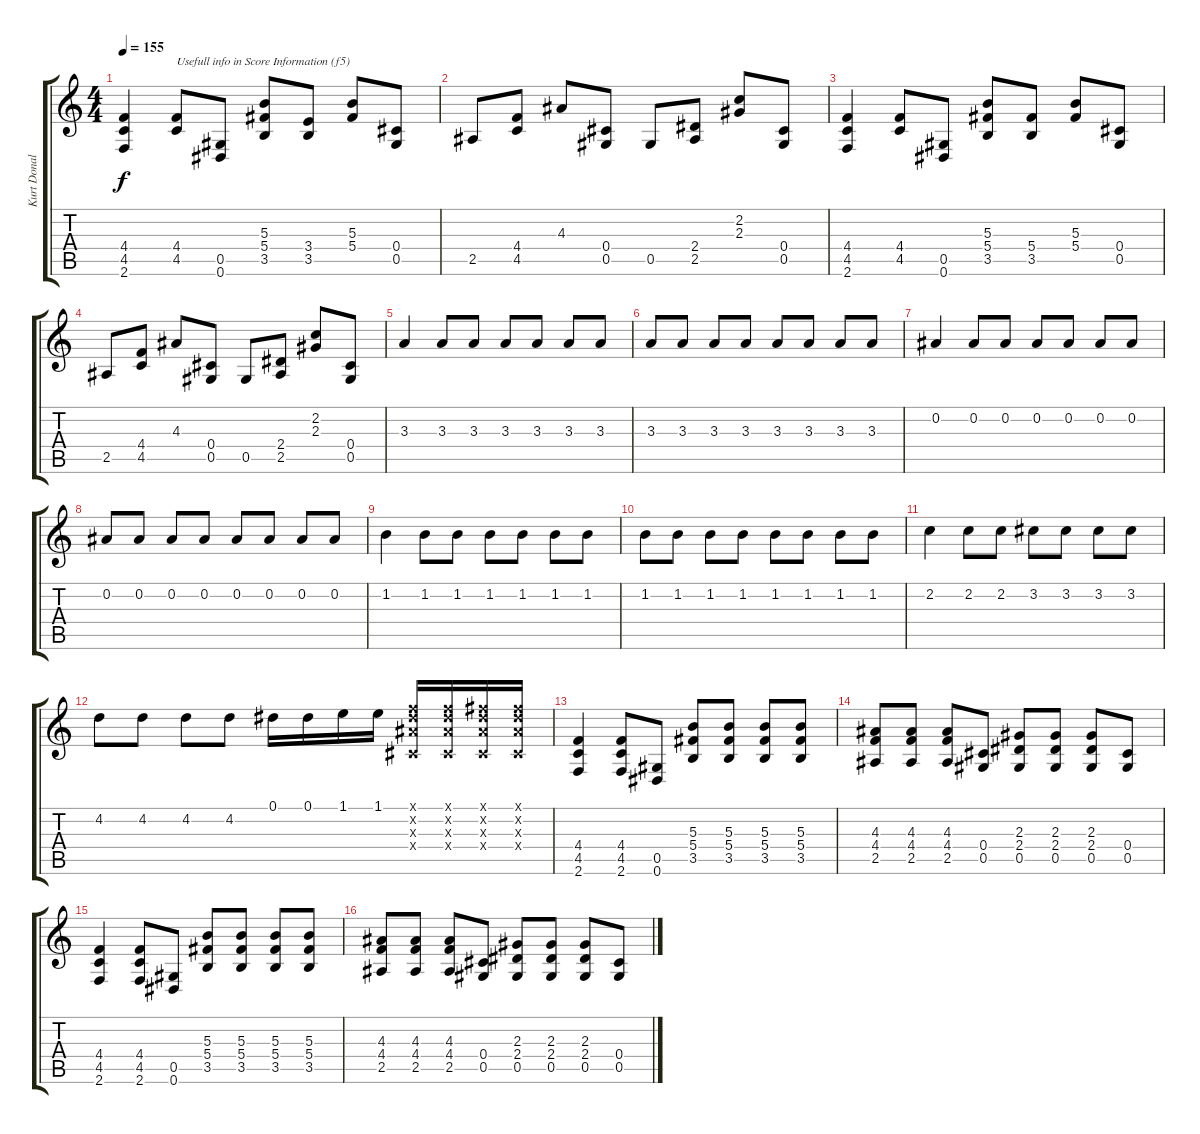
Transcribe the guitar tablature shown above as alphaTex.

\track ("Kurt Donald Cobain " "Kurt Donal") {instrument electricguitarclean}
\staff {score tabs}
\tuning (Eb4 Bb3 Gb3 Db3 Ab2 Eb2) {hide}
\ts (4 4)
\tempo 155
\clef g2
\ks c
(4.4 4.5 2.6).4{dy f instrument electricguitarclean} (4.4 4.5).8{txt "Usefull info in Score Information (f5) "} (0.5 0.6).8 (5.3 5.4 3.5).8 (3.4 3.5).8 (5.3 5.4).8 (0.4 0.5).8 |
2.5.8 (4.4 4.5).8 4.3.8 (0.4 0.5).8 0.5.8 (2.4 2.5).8 (2.2 2.3).8 (0.4 0.5).8 |
(4.4 4.5 2.6).4 (4.4 4.5).8 (0.5 0.6).8 (5.3 5.4 3.5).8 (5.4 3.5).8 (5.3 5.4).8 (0.4 0.5).8 |
2.5.8 (4.4 4.5).8 4.3.8 (0.4 0.5).8 0.5.8 (2.4 2.5).8 (2.2 2.3).8 (0.4 0.5).8 |
3.3.4{instrument distortionguitar} 3.3.8 3.3.8 3.3.8 3.3.8 3.3.8 3.3.8 |
3.3.8 3.3.8 3.3.8 3.3.8 3.3.8 3.3.8 3.3.8 3.3.8 |
0.2.4 0.2.8 0.2.8 0.2.8 0.2.8 0.2.8 0.2.8 |
0.2.8 0.2.8 0.2.8 0.2.8 0.2.8 0.2.8 0.2.8 0.2.8 |
1.2.4 1.2.8 1.2.8 1.2.8 1.2.8 1.2.8 1.2.8 |
1.2.8 1.2.8 1.2.8 1.2.8 1.2.8 1.2.8 1.2.8 1.2.8 |
2.2.4 2.2.8 2.2.8 3.2.8 3.2.8 3.2.8 3.2.8 |
4.2.8 4.2.8 4.2.8 4.2.8 0.1.16 0.1.16 1.1.16 1.1.16 (0.1{x} 0.2{x} 11.3{x} 0.4{x}).16 (0.1{x} 0.2{x} 11.3{x} 0.4{x}).16 (0.1{x} 0.2{x} 12.3{x} 0.4{x}).16 (0.1{x} 0.2{x} 12.3{x} 0.4{x}).16 |
(4.4 4.5 2.6).4 (4.4 4.5 2.6).8 (0.5 0.6).8 (5.3 5.4 3.5).8 (5.3 5.4 3.5).8 (5.3 5.4 3.5).8 (5.3 5.4 3.5).8 |
(4.3 4.4 2.5).8 (4.3 4.4 2.5).8 (4.3 4.4 2.5).8 (0.4 0.5).8 (2.3 2.4 0.5).8 (2.3 2.4 0.5).8 (2.3 2.4 0.5).8 (0.4 0.5).8 |
(4.4 4.5 2.6).4 (4.4 4.5 2.6).8 (0.5 0.6).8 (5.3 5.4 3.5).8 (5.3 5.4 3.5).8 (5.3 5.4 3.5).8 (5.3 5.4 3.5).8 |
(4.3 4.4 2.5).8 (4.3 4.4 2.5).8 (4.3 4.4 2.5).8 (0.4 0.5).8 (2.3 2.4 0.5).8 (2.3 2.4 0.5).8 (2.3 2.4 0.5).8 (0.4 0.5).8
